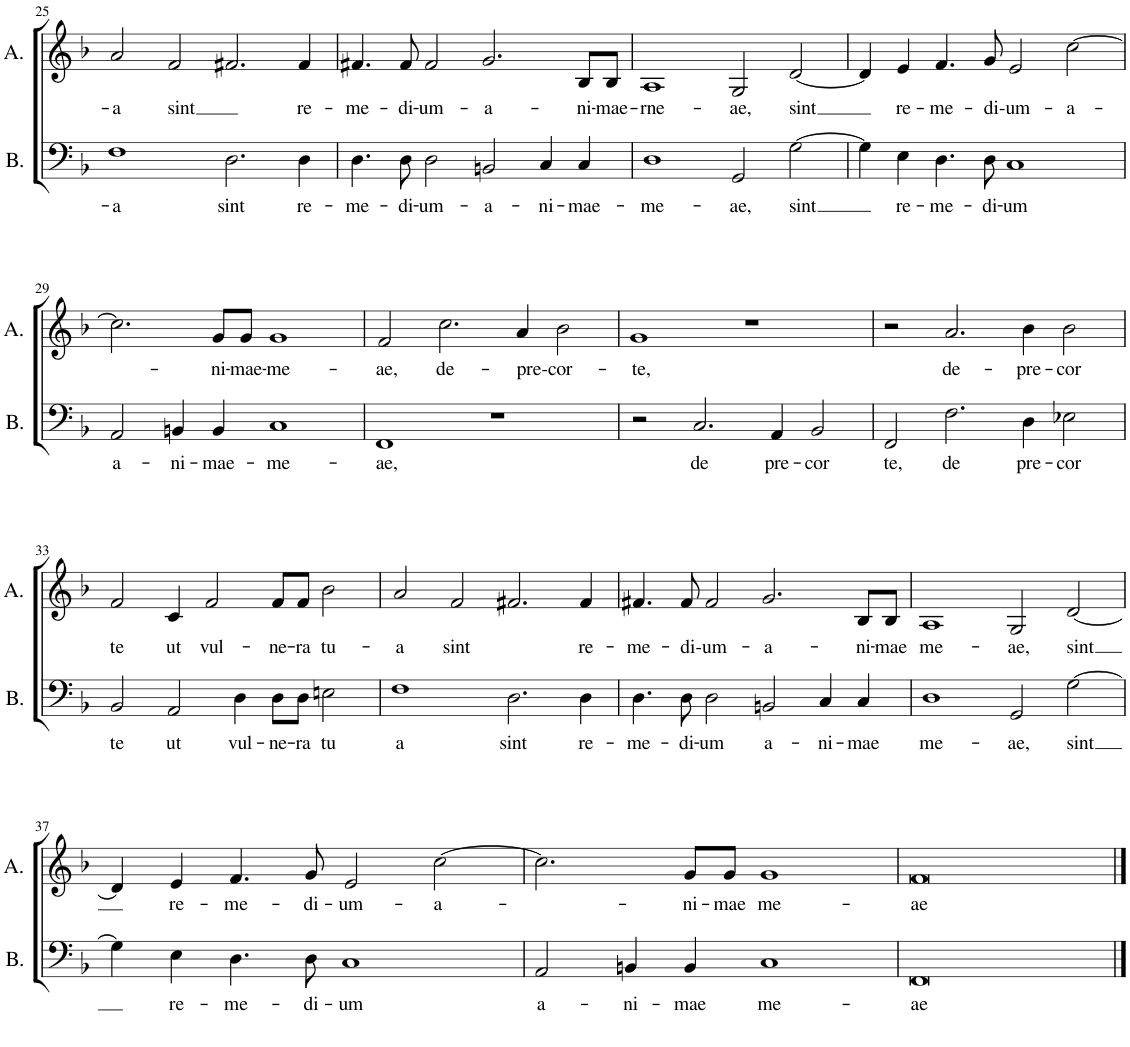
**kern	**text	**kern	**text
*part2	*part2	*part1	*part1
*staff2	*staff2	*staff1	*staff1
*I"Basse	*	*I"Alto	*
*I'B.	*	*I'A.	*
!!LO:PB:g=z
*clefF4	*	*clefG2	*
*k[b-]	*	*k[b-]	*
*M4/2	*	*M4/2	*
=25	=25	=25	=25
!	!LO:LY:b	!	!LO:LY:b
1F	-a	2a/	-a
!	!	!	!LO:LY:b
.	.	2f/	sint
!	!LO:LY:b	!	!
2.D\	sint	2.f#X/	.
!	!LO:LY:b	!	!LO:LY:b
4D\	re-	4f#/	re-
=26	=26	=26	=26
!	!LO:LY:b	!	!LO:LY:b
4.D\	-me-	4.f#X/	-me-
!	!LO:LY:b	!	!LO:LY:b
8D\	-di-	8f#/	-di-
!	!LO:LY:b	!	!LO:LY:b
2D\	-um-	2f#/	-um-
!	!LO:LY:b	!	!LO:LY:b
2BBn/	-a-	2.g/	-a-
!	!LO:LY:b	!	!
4C/	-ni-	.	.
!	!LO:LY:b	!	!LO:LY:b
4C/	-mae-	8B-/L	-ni-
!	!	!	!LO:LY:b
.	.	8B-/J	-mae-
=27	=27	=27	=27
!	!LO:LY:b	!	!LO:LY:b
1D	-me-	1A	-rne-
!	!LO:LY:b	!	!LO:LY:b
2GG/	-ae,	2G/	-ae,
!	!LO:LY:b	!	!LO:LY:b
[2G\	-sint	[2d/	sint
=28	=28	=28	=28
4G\]	.	4d/]	.
!	!LO:LY:b	!	!LO:LY:b
4E\	re-	4e/	re-
!	!LO:LY:b	!	!LO:LY:b
4.D\	-me-	4.f/	-me-
!	!LO:LY:b	!	!LO:LY:b
8D\	-di-	8g/	-di-um-
!	!LO:LY:b	!	!
1C	-um	2e/	.
!	!	!	!LO:LY:b
.	.	[2cc\	-a-
!!LO:LB:g=z
=29	=29	=29	=29
!	!LO:LY:b	!	!
2AA/	-a-	2.cc\]	.
!	!LO:LY:b	!	!
4BBn/	-ni-	.	.
!	!LO:LY:b	!	!LO:LY:b
4BB/	-mae-	8g/L	-ni-
!	!	!	!LO:LY:b
.	.	8g/J	-mae-
!	!LO:LY:b	!	!LO:LY:b
1C	-me-	1g	-me-
=30	=30	=30	=30
!	!LO:LY:b	!	!LO:LY:b
1FF	-ae,	2f/	-ae,
!	!	!	!LO:LY:b
.	.	2.cc\	de-
1r	.	.	.
!	!	!	!LO:LY:b
.	.	4a/	-pre-cor-
.	.	2b-\	.
=31	=31	=31	=31
!	!	!	!LO:LY:b
2r	.	1g	-te,
!	!LO:LY:b	!	!
2.C/	de	.	.
.	.	1r	.
!	!LO:LY:b	!	!
4AA/	pre-	.	.
!	!LO:LY:b	!	!
2BB-/	-cor	.	.
=32	=32	=32	=32
!	!LO:LY:b	!	!
2FF/	te,	2r	.
!	!LO:LY:b	!	!LO:LY:b
2.F\	de	2.a/	de-
!	!LO:LY:b	!	!LO:LY:b
4D\	pre-	4b-\	-pre-
!	!LO:LY:b	!	!LO:LY:b
2E-X\	-cor	2b-\	-cor
!!LO:LB:g=z
=33	=33	=33	=33
!	!LO:LY:b	!	!LO:LY:b
2BB-/	te	2f/	te
!	!LO:LY:b	!	!LO:LY:b
2AA/	ut	4c/	ut
!	!	!	!LO:LY:b
.	.	2f/	vul-
!	!LO:LY:b	!	!
4D\	vul-	.	.
!	!LO:LY:b	!	!LO:LY:b
8D\L	-ne-	8f/L	-ne-
!	!LO:LY:b	!	!LO:LY:b
8D\J	-ra	8f/J	-ra
!	!LO:LY:b	!	!LO:LY:b
2En\	tu	2b-\	tu-
=34	=34	=34	=34
!	!LO:LY:b	!	!LO:LY:b
1F	a	2a/	-a
!	!	!	!LO:LY:b
.	.	2f/	sint
!	!LO:LY:b	!	!
2.D\	sint	2.f#X/	.
!	!LO:LY:b	!	!LO:LY:b
4D\	re-	4f#/	re-
=35	=35	=35	=35
!	!LO:LY:b	!	!LO:LY:b
4.D\	-me-	4.f#X/	-me-
!	!LO:LY:b	!	!LO:LY:b
8D\	-di-	8f#/	-di-um-
!	!LO:LY:b	!	!
2D\	-um	2f#/	.
!	!LO:LY:b	!	!LO:LY:b
2BBn/	a-	2.g/	-a-
!	!LO:LY:b	!	!
4C/	-ni-	.	.
!	!LO:LY:b	!	!LO:LY:b
4C/	-mae	8B-/L	-ni-
!	!	!	!LO:LY:b
.	.	8B-/J	-mae
=36	=36	=36	=36
!	!LO:LY:b	!	!LO:LY:b
1D	me-	1A	me-
!	!LO:LY:b	!	!LO:LY:b
2GG/	-ae,	2G/	-ae,
!	!LO:LY:b	!	!LO:LY:b
[2G\	sint	[2d/	sint
!!LO:LB:g=z
=37	=37	=37	=37
4G\]	.	4d/]	.
!	!LO:LY:b	!	!LO:LY:b
4E\	re-	4e/	re-
!	!LO:LY:b	!	!LO:LY:b
4.D\	-me-	4.f/	-me-
!	!LO:LY:b	!	!LO:LY:b
8D\	-di-	8g/	-di-
!	!LO:LY:b	!	!LO:LY:b
1C	-um	2e/	-um-
!	!	!	!LO:LY:b
.	.	[2cc\	-a-
=38	=38	=38	=38
!	!LO:LY:b	!	!
2AA/	a-	2.cc\]	.
!	!LO:LY:b	!	!
4BBn/	-ni-	.	.
!	!LO:LY:b	!	!LO:LY:b
4BB/	-mae	8g/L	-ni-
!	!	!	!LO:LY:b
.	.	8g/J	-mae
!	!LO:LY:b	!	!LO:LY:b
1C	me-	1g	me-
=39	=39	=39	=39
!	!LO:LY:b	!	!LO:LY:b
0FF	ae	0f	ae
==	==	==	==
*-	*-	*-	*-
